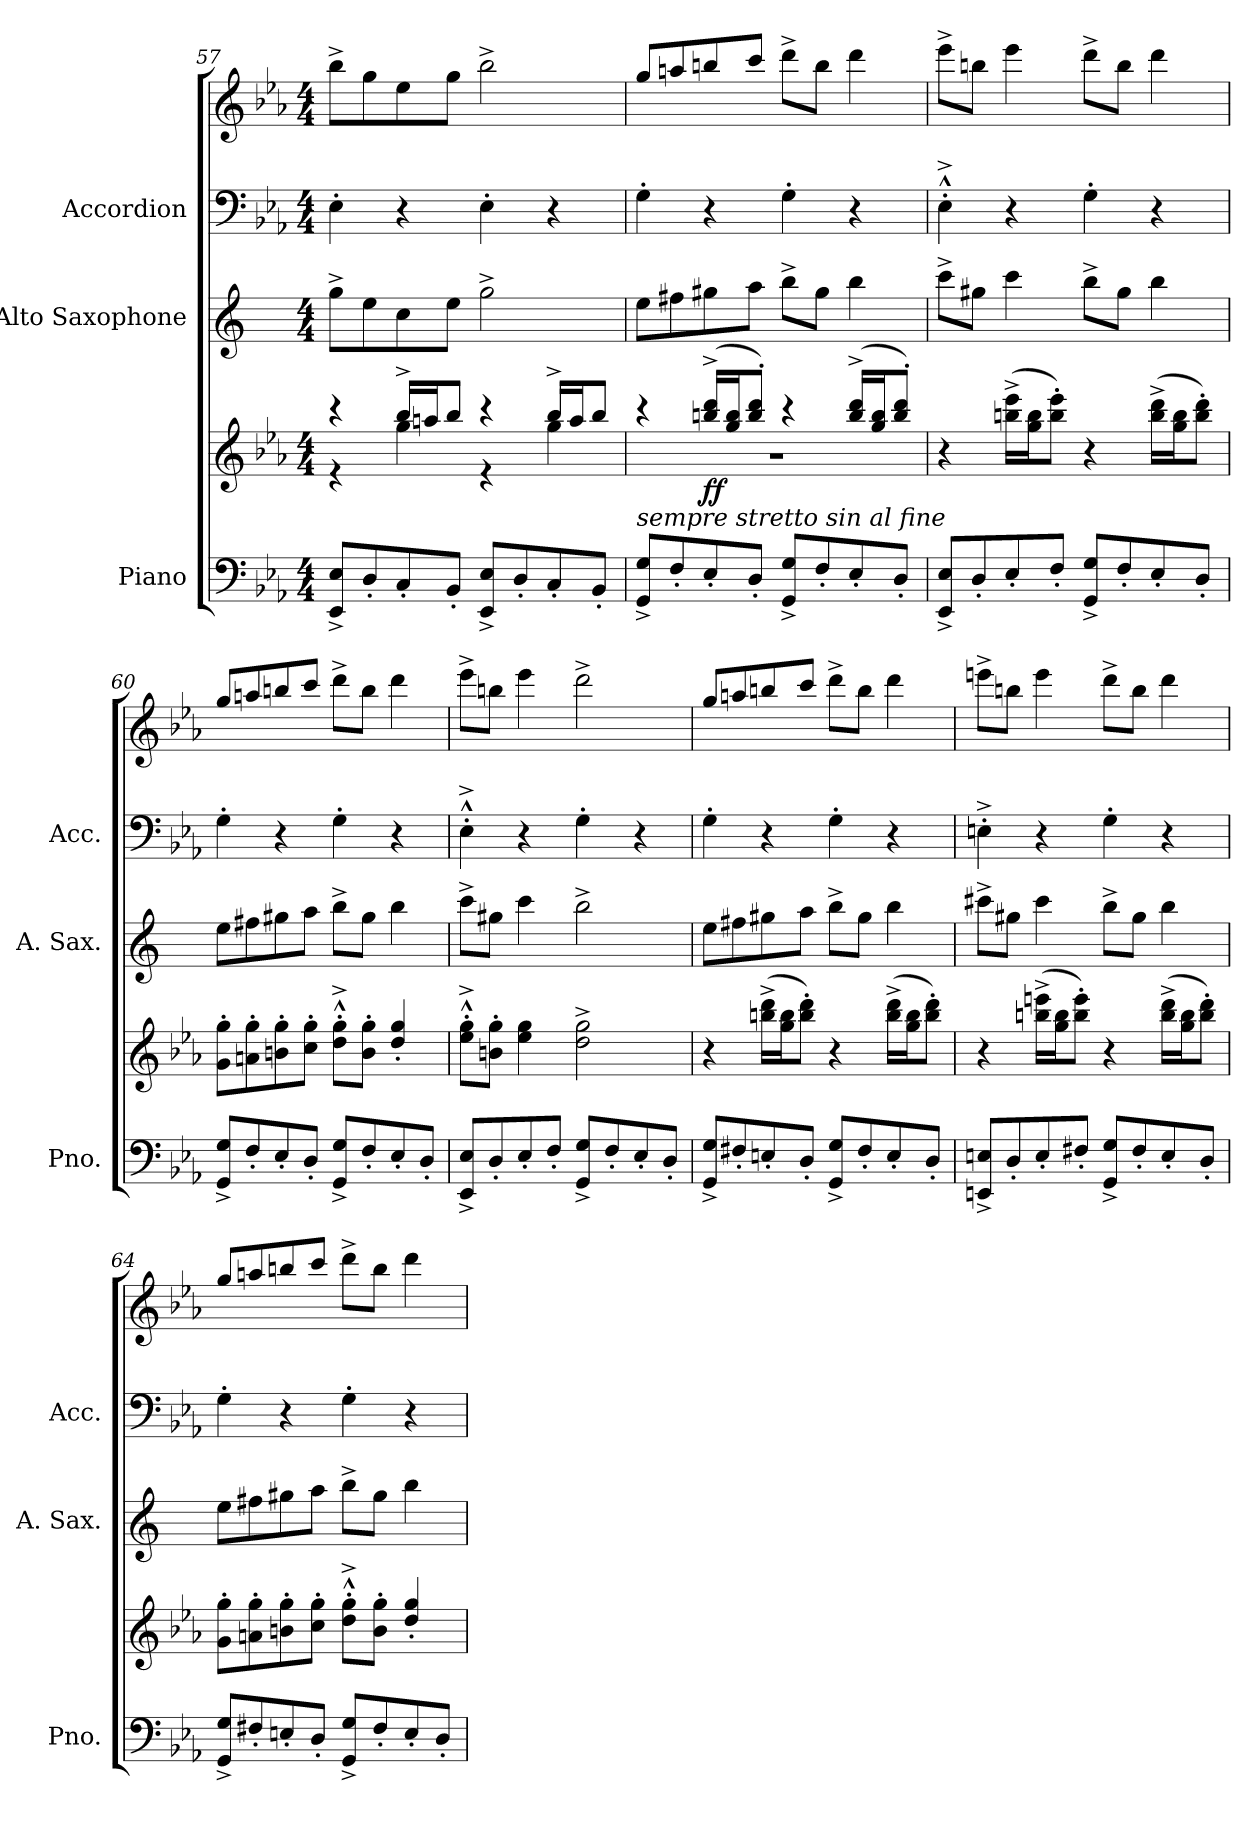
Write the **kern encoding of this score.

**kern	**kern	**dynam	**kern	**kern	**kern
*part3	*part3	*part3	*part2	*part1	*part1
*staff5	*staff4	*staff4/5	*staff3	*staff2	*staff1
*I"Piano	*	*	*I"Alto Saxophone	*I"Accordion	*
*I'Pno.	*	*	*I'A. Sax.	*I'Acc.	*
!!LO:PB:g=z
*clefF4	*clefG2	*	*clefG2	*clefF4	*clefG2
*	*	*	*ITrd5c9	*	*
*k[b-e-a-]	*k[b-e-a-]	*	*k[b-e-a-]	*k[b-e-a-]	*k[b-e-a-]
*M4/4	*M4/4	*	*M4/4	*M4/4	*M4/4
=57	=57	=57	=57	=57	=57
*	*^	*	*	*	*
8EE-/^ 8E-/^L	4r	4r	.	8b-^\L	4E-'\	8bb-^\L
8D'/	.	.	.	8g\	.	8gg\
8C'/	16bb-^/LL	4gg\	.	8e-\	4r	8ee-\
.	16aan/J	.	.	.	.	.
8BB-'/J	8bb-/J	.	.	8g\J	.	8gg\J
8EE-/^ 8E-/^L	4r	4r	.	2b-^\	4E-'\	2bb-^\
8D'/	.	.	.	.	.	.
8C'/	16bb-^/LL	4gg\	.	.	4r	.
.	16aa/J	.	.	.	.	.
8BB-'/J	8bb-/J	.	.	.	.	.
=58	=58	=58	=58	=58	=58	=58
!LO:TX:a:i:t=sempre stretto sin al fine	!	!	!	!	!	!
8GG/^ 8G/^L	4r	1r	.	8g\L	4G'\	8gg/L
8F'/	.	.	.	8an\	.	8aan/
!	!	!	!LO:DY:b	!	!	!
8E-'/	(>16bbn/^ 16ddd/^LL	.	ff	8bn\	4r	8bbn/
.	16gg/ 16bb/J	.	.	.	.	.
8D'/J	8bb/' 8ddd/'J)	.	.	8cc\J	.	8ccc/J
8GG/^ 8G/^L	4r	.	.	8dd^\L	4G'\	8ddd^\L
8F'/	.	.	.	8b\J	.	8bb\J
8E-'/	(>16bb/^ 16ddd/^LL	.	.	4dd\	4r	4ddd\
.	16gg/ 16bb/J	.	.	.	.	.
8D'/J	8bb/' 8ddd/'J)	.	.	.	.	.
*	*v	*v	*	*	*	*
=59	=59	=59	=59	=59	=59
8EE-/^ 8E-/^L	4r	.	8ee-^\L	4E-'^^^\	8eee-^\L
8D'/	.	.	8bn\J	.	8bbn\J
8E-'/	(>16bbn\^ 16eee-\^LL	.	4ee-\	4r	4eee-\
.	16gg\ 16bb\J	.	.	.	.
8F'/J	8bb\' 8eee-\'J)	.	.	.	.
8GG/^ 8G/^L	4r	.	8dd^\L	4G'\	8ddd^\L
8F'/	.	.	8b\J	.	8bb\J
8E-'/	(>16bb\^ 16ddd\^LL	.	4dd\	4r	4ddd\
.	16gg\ 16bb\J	.	.	.	.
8D'/J	8bb\' 8ddd\'J)	.	.	.	.
!!LO:LB:g=z
=60	=60	=60	=60	=60	=60
8GG/^ 8G/^L	8g\' 8gg\'L	.	8g\L	4G'\	8gg/L
8F'/	8an\' 8gg\'	.	8an\	.	8aan/
8E-'/	8bn\' 8gg\'	.	8bn\	4r	8bbn/
8D'/J	8cc\' 8gg\'J	.	8cc\J	.	8ccc/J
8GG/^ 8G/^L	8dd\'^^^ 8gg\'^^^L	.	8dd^\L	4G'\	8ddd^\L
8F'/	8b\' 8gg\'J	.	8b\J	.	8bb\J
8E-'/	4dd/' 4gg/'	.	4dd\	4r	4ddd\
8D'/J	.	.	.	.	.
=61	=61	=61	=61	=61	=61
8EE-/^ 8E-/^L	8ee-\'^^^ 8gg\'^^^L	.	8ee-^\L	4E-'^^^\	8eee-^\L
8D'/	8bn\' 8gg\'J	.	8bn\J	.	8bbn\J
8E-'/	4ee-\ 4gg\	.	4ee-\	4r	4eee-\
8F'/J	.	.	.	.	.
8GG/^ 8G/^L	2dd\^ 2gg\^	.	2dd^\	4G'\	2ddd^\
8F'/	.	.	.	.	.
8E-'/	.	.	.	4r	.
8D'/J	.	.	.	.	.
=62	=62	=62	=62	=62	=62
8GG/^ 8G/^L	4r	.	8g\L	4G'\	8gg/L
8F#X'/	.	.	8an\	.	8aan/
8En'/	(>16bbn\^ 16ddd\^LL	.	8bn\	4r	8bbn/
.	16gg\ 16bb\J	.	.	.	.
8D'/J	8bb\' 8ddd\'J)	.	8cc\J	.	8ccc/J
8GG/^ 8G/^L	4r	.	8dd^\L	4G'\	8ddd^\L
8F#'/	.	.	8b\J	.	8bb\J
8E'/	(>16bb\^ 16ddd\^LL	.	4dd\	4r	4ddd\
.	16gg\ 16bb\J	.	.	.	.
8D'/J	8bb\' 8ddd\'J)	.	.	.	.
!!LO:PB:g=z
=63	=63	=63	=63	=63	=63
8EEn/^ 8En/^L	4r	.	8een^\L	4En'^\	8eeen^\L
8D'/	.	.	8bn\J	.	8bbn\J
8E'/	(>16bbn\^ 16eeen\^LL	.	4ee\	4r	4eee\
.	16gg\ 16bb\J	.	.	.	.
8F#X'/J	8bb\' 8eee\'J)	.	.	.	.
8GG/^ 8G/^L	4r	.	8dd^\L	4G'\	8ddd^\L
8F#'/	.	.	8b\J	.	8bb\J
8E'/	(>16bb\^ 16ddd\^LL	.	4dd\	4r	4ddd\
.	16gg\ 16bb\J	.	.	.	.
8D'/J	8bb\' 8ddd\'J)	.	.	.	.
=64	=64	=64	=64	=64	=64
8GG/^ 8G/^L	8g\' 8gg\'L	.	8g\L	4G'\	8gg/L
8F#X'/	8an\' 8gg\'	.	8an\	.	8aan/
8En'/	8bn\' 8gg\'	.	8bn\	4r	8bbn/
8D'/J	8cc\' 8gg\'J	.	8cc\J	.	8ccc/J
8GG/^ 8G/^L	8dd\'^^^ 8gg\'^^^L	.	8dd^\L	4G'\	8ddd^\L
8F#'/	8b\' 8gg\'J	.	8b\J	.	8bb\J
8E'/	4dd/' 4gg/'	.	4dd\	4r	4ddd\
8D'/J	.	.	.	.	.
=	=	=	=	=	=
*-	*-	*-	*-	*-	*-
